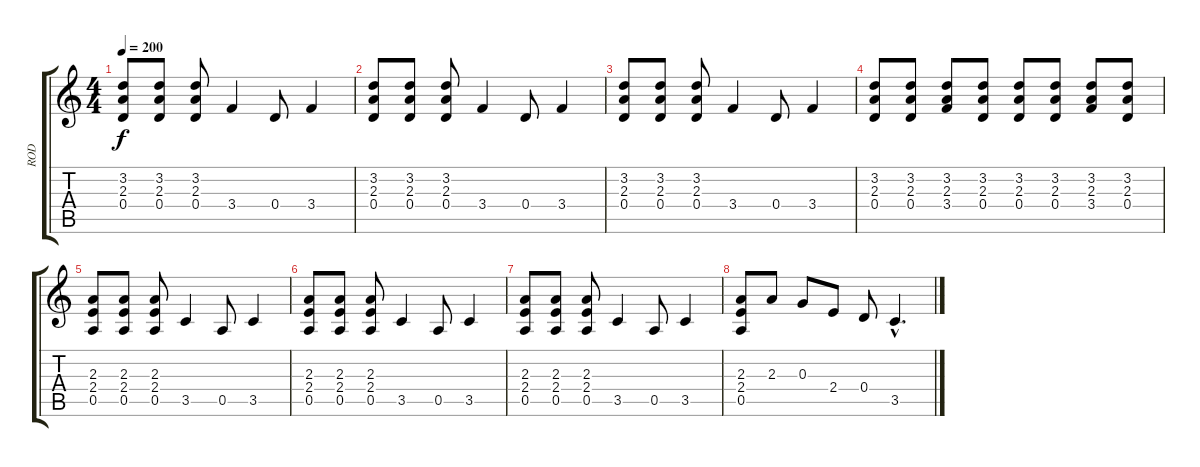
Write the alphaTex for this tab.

\track ("ROD" "ROD") {instrument overdrivenguitar}
\staff {score tabs}
\tuning (E4 B3 G3 D3 A2 E2) {hide}
\ts (4 4)
\tempo 200
\clef g2
\ks c
(3.2 2.3 0.4).8{dy f} (3.2 2.3 0.4).8 (3.2 2.3 0.4).8 3.4.4 0.4.8 3.4.4 |
(3.2 2.3 0.4).8 (3.2 2.3 0.4).8 (3.2 2.3 0.4).8 3.4.4 0.4.8 3.4.4 |
(3.2 2.3 0.4).8 (3.2 2.3 0.4).8 (3.2 2.3 0.4).8 3.4.4 0.4.8 3.4.4 |
(3.2 2.3 0.4).8 (3.2 2.3 0.4).8 (3.2 2.3 3.4).8 (3.2 2.3 0.4).8 (3.2 2.3 0.4).8 (3.2 2.3 0.4).8 (3.2 2.3 3.4).8 (3.2 2.3 0.4).8 |
(2.3 2.4 0.5).8 (2.3 2.4 0.5).8 (2.3 2.4 0.5).8 3.5.4 0.5.8 3.5.4 |
(2.3 2.4 0.5).8 (2.3 2.4 0.5).8 (2.3 2.4 0.5).8 3.5.4 0.5.8 3.5.4 |
(2.3 2.4 0.5).8 (2.3 2.4 0.5).8 (2.3 2.4 0.5).8 3.5.4 0.5.8 3.5.4 |
(2.3 2.4 0.5).8 2.3.8 0.3.8 2.4.8 0.4.8 3.5{hac}.4{d}
